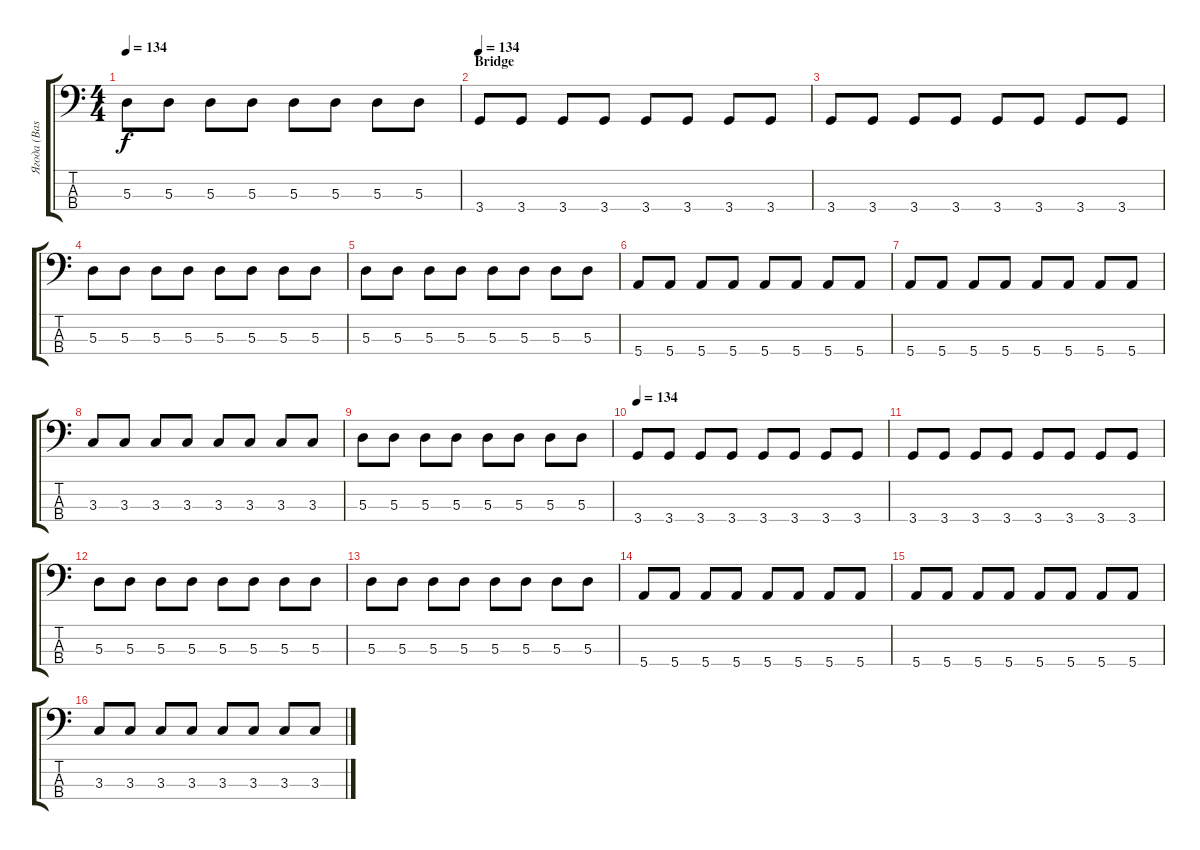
\track ("Ягода (Bass)" "Ягода (Bas") {instrument electricbassfinger}
\staff {score tabs}
\tuning (G2 D2 A1 E1) {hide}
\ts (4 4)
\tempo 134
\clef f4
\ks c
5.3.8{dy f} 5.3.8 5.3.8 5.3.8 5.3.8 5.3.8 5.3.8 5.3.8 |
\section ("" "Bridge")
\tempo 134
3.4.8 3.4.8 3.4.8 3.4.8 3.4.8 3.4.8 3.4.8 3.4.8 |
3.4.8 3.4.8 3.4.8 3.4.8 3.4.8 3.4.8 3.4.8 3.4.8 |
5.3.8 5.3.8 5.3.8 5.3.8 5.3.8 5.3.8 5.3.8 5.3.8 |
5.3.8 5.3.8 5.3.8 5.3.8 5.3.8 5.3.8 5.3.8 5.3.8 |
5.4.8 5.4.8 5.4.8 5.4.8 5.4.8 5.4.8 5.4.8 5.4.8 |
5.4.8 5.4.8 5.4.8 5.4.8 5.4.8 5.4.8 5.4.8 5.4.8 |
3.3.8 3.3.8 3.3.8 3.3.8 3.3.8 3.3.8 3.3.8 3.3.8 |
5.3.8 5.3.8 5.3.8 5.3.8 5.3.8 5.3.8 5.3.8 5.3.8 |
\tempo 134
3.4.8 3.4.8 3.4.8 3.4.8 3.4.8 3.4.8 3.4.8 3.4.8 |
3.4.8 3.4.8 3.4.8 3.4.8 3.4.8 3.4.8 3.4.8 3.4.8 |
5.3.8 5.3.8 5.3.8 5.3.8 5.3.8 5.3.8 5.3.8 5.3.8 |
5.3.8 5.3.8 5.3.8 5.3.8 5.3.8 5.3.8 5.3.8 5.3.8 |
5.4.8 5.4.8 5.4.8 5.4.8 5.4.8 5.4.8 5.4.8 5.4.8 |
5.4.8 5.4.8 5.4.8 5.4.8 5.4.8 5.4.8 5.4.8 5.4.8 |
3.3.8 3.3.8 3.3.8 3.3.8 3.3.8 3.3.8 3.3.8 3.3.8
